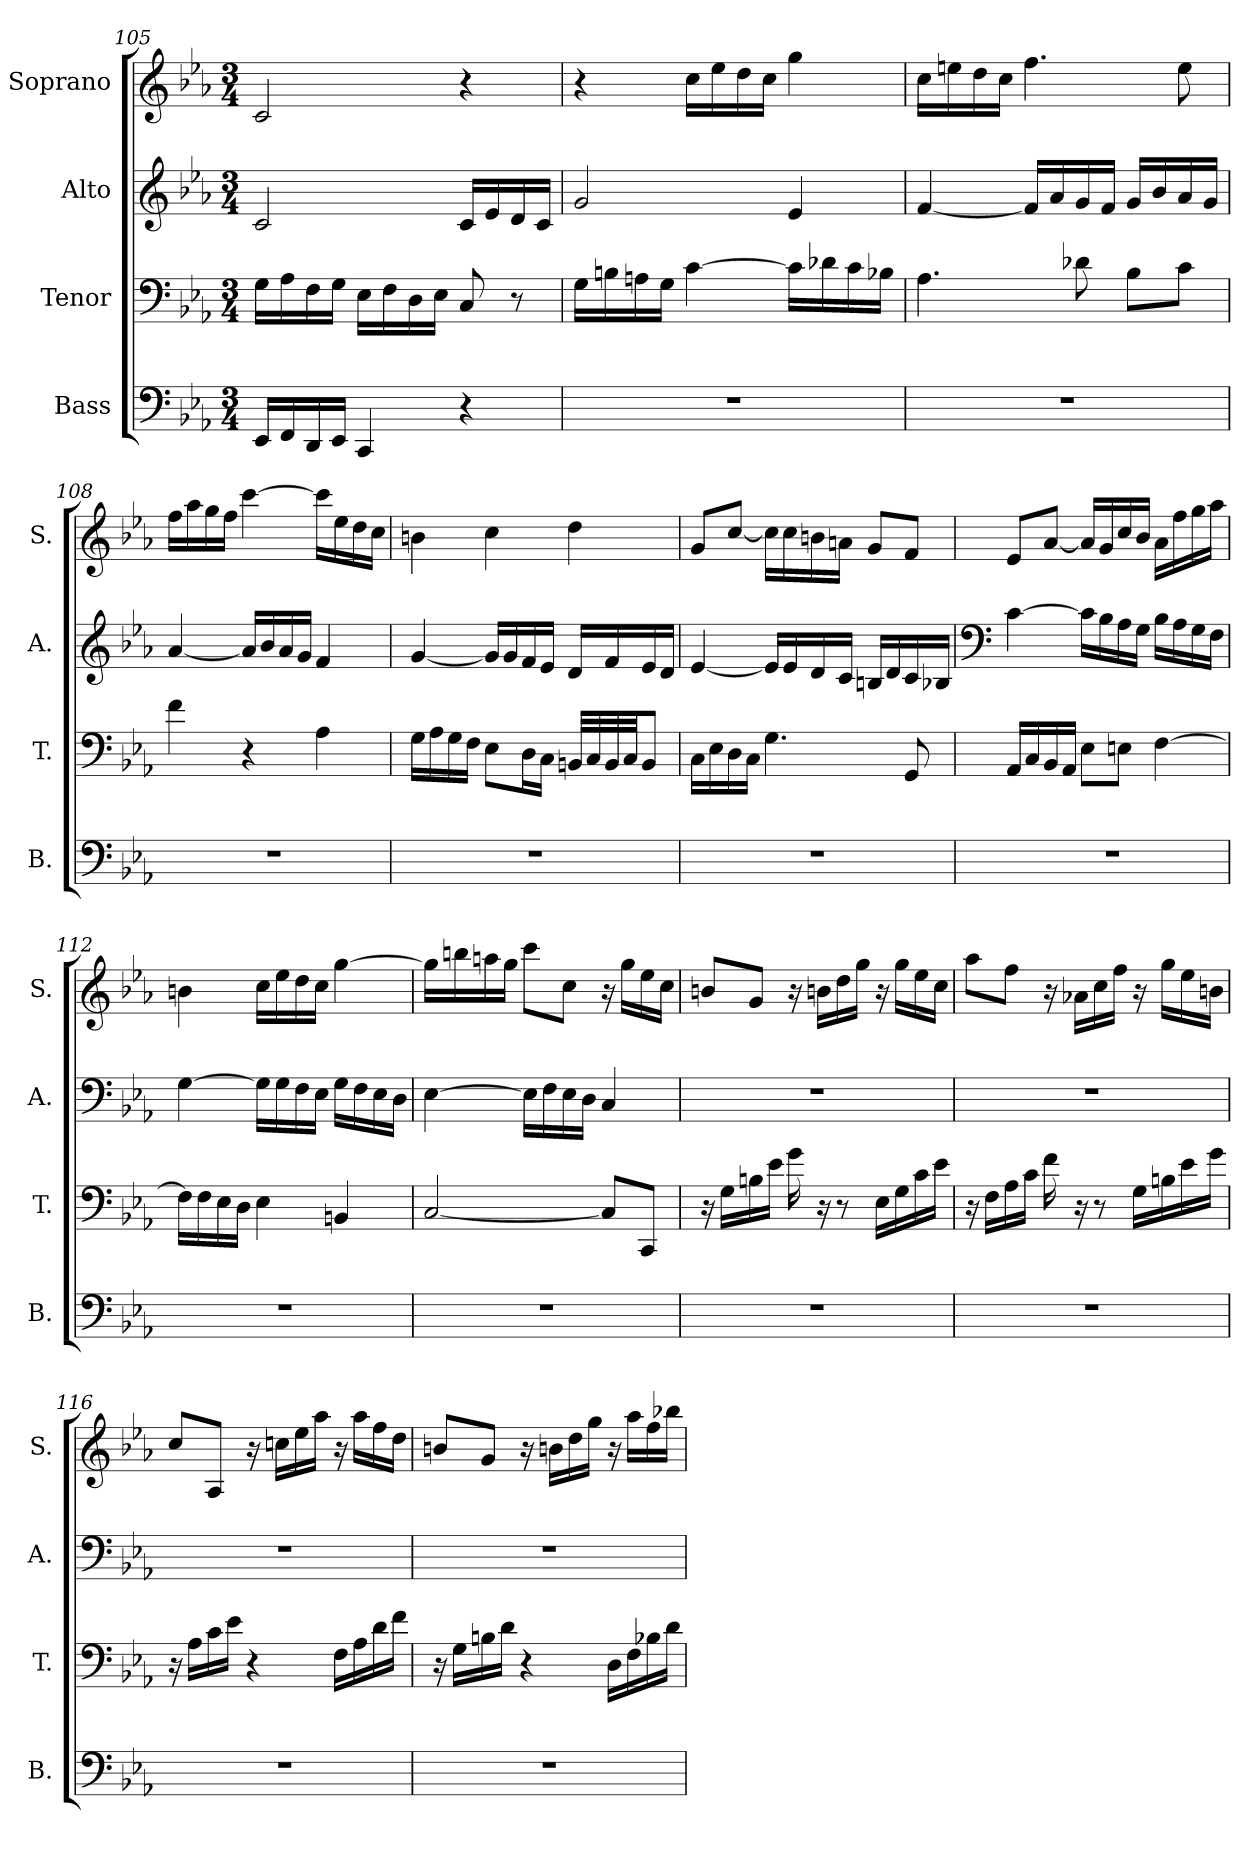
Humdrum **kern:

**kern	**kern	**kern	**kern
*part4	*part3	*part2	*part1
*staff4	*staff3	*staff2	*staff1
*I"Bass	*I"Tenor	*I"Alto	*I"Soprano
*I'B.	*I'T.	*I'A.	*I'S.
*clefF4	*clefF4	*clefG2	*clefG2
*k[b-e-a-]	*k[b-e-a-]	*k[b-e-a-]	*k[b-e-a-]
*M3/4	*M3/4	*M3/4	*M3/4
=105	=105	=105	=105
16EE-/LL	16G\LL	2c/	2c/
16FF/	16A-\	.	.
16DD/	16F\	.	.
16EE-/JJ	16G\JJ	.	.
4CC/	16E-\LL	.	.
.	16F\	.	.
.	16D\	.	.
.	16E-\JJ	.	.
4r	8C/	16c/LL	4r
.	.	16e-/	.
.	8r	16d/	.
.	.	16c/JJ	.
=106	=106	=106	=106
2.r	16G\LL	2g/	4r
.	16Bn\	.	.
.	16An\	.	.
.	16G\JJ	.	.
.	[4c\	.	16cc\LL
.	.	.	16ee-\
.	.	.	16dd\
.	.	.	16cc\JJ
.	16c\LL]	4e-/	4gg\
.	16d-X\	.	.
.	16c\	.	.
.	16B-X\JJ	.	.
!!LO:LB:g=z
=107	=107	=107	=107
2.r	4.A-\	[4f/	16cc\LL
.	.	.	16een\
.	.	.	16dd\
.	.	.	16cc\JJ
.	.	16f/LL]	4.ff\
.	.	16a-/	.
.	8d-X\	16g/	.
.	.	16f/JJ	.
.	8B-\L	16g/LL	.
.	.	16b-/	.
.	8c\J	16a-/	8ee\
.	.	16g/JJ	.
=108	=108	=108	=108
2.r	4f\	[4a-/	16ff\LL
.	.	.	16aa-\
.	.	.	16gg\
.	.	.	16ff\JJ
.	4r	16a-/LL]	[4ccc\
.	.	16b-/	.
.	.	16a-/	.
.	.	16g/JJ	.
.	4A-\	4f/	16ccc\LL]
.	.	.	16ee-\
.	.	.	16dd\
.	.	.	16cc\JJ
=109	=109	=109	=109
2.r	16G\LL	[4g/	4bn\
.	16A-\	.	.
.	16G\	.	.
.	16F\JJ	.	.
.	8E-\L	16g/LL]	4cc\
.	.	16g/	.
.	16D\L	16f/	.
.	16C\JJ	16e-/JJ	.
.	32BBn/LLL	16d/LL	4dd\
.	32C/	.	.
.	32BB/	16f/	.
.	32C/JJ	.	.
.	8BB/J	16e-/	.
.	.	16d/JJ	.
!!LO:LB:g=z
=110	=110	=110	=110
2.r	16C\LL	[4e-/	8g/L
.	16E-\	.	.
.	16D\	.	[8cc/J
.	16C\JJ	.	.
.	4.G\	16e-/LL]	16cc\LL]
.	.	16e-/	16cc\
.	.	16d/	16bn\
.	.	16c/JJ	16an\JJ
.	.	16Bn/LL	8g/L
.	.	16d/	.
.	8GG/	16c/	8f/J
.	.	16B-X/JJ	.
=111	=111	=111	=111
*	*	*clefF4	*
2.r	16AA-/LL	[4c\	8e-/L
.	16C/	.	.
.	16BB-/	.	[8a-/J
.	16AA-/JJ	.	.
.	8E-\L	16c\LL]	16a-/LL]
.	.	16B-\	16g/
.	8En\J	16A-\	16cc/
.	.	16G\JJ	16b-/JJ
.	[4F\	16B-\LL	16a-\LL
.	.	16A-\	16ff\
.	.	16G\	16gg\
.	.	16F\JJ	16aa-\JJ
=112	=112	=112	=112
2.r	16F\LL]	[4G\	4bn\
.	16F\	.	.
.	16E-\	.	.
.	16D\JJ	.	.
.	4E-\	16G\LL]	16cc\LL
.	.	16G\	16ee-\
.	.	16F\	16dd\
.	.	16E-\JJ	16cc\JJ
.	4BBn/	16G\LL	[4gg\
.	.	16F\	.
.	.	16E-\	.
.	.	16D\JJ	.
!!LO:PB:g=z
=113	=113	=113	=113
2.r	[2C/	[4E-\	16gg\LL]
.	.	.	16bbn\
.	.	.	16aan\
.	.	.	16gg\JJ
.	.	16E-\LL]	8ccc\L
.	.	16F\	.
.	.	16E-\	8cc\J
.	.	16D\JJ	.
.	8C/L]	4C/	16r
.	.	.	16gg\LL
.	8CC/J	.	16ee-\
.	.	.	16cc\JJ
=114	=114	=114	=114
2.r	16r	2.r	8bn/L
.	16G\LL	.	.
.	16Bn\	.	8g/J
.	16e-\JJ	.	.
.	16g\	.	16r
.	16r	.	16bn\LL
.	8r	.	16dd\
.	.	.	16gg\JJ
.	16E-\LL	.	16r
.	16G\	.	16gg\LL
.	16c\	.	16ee-\
.	16e-\JJ	.	16cc\JJ
=115	=115	=115	=115
2.r	16r	2.r	8aa-\L
.	16F\LL	.	.
.	16A-\	.	8ff\J
.	16c\JJ	.	.
.	16f\	.	16r
.	16r	.	16a-X\LL
.	8r	.	16cc\
.	.	.	16ff\JJ
.	16G\LL	.	16r
.	16Bn\	.	16gg\LL
.	16e-\	.	16ee-\
.	16g\JJ	.	16bn\JJ
!!LO:LB:g=z
=116	=116	=116	=116
2.r	16r	2.r	8cc/L
.	16A-\LL	.	.
.	16c\	.	8A-/J
.	16e-\JJ	.	.
.	4r	.	16r
.	.	.	16ccn\LL
.	.	.	16ee-\
.	.	.	16aa-\JJ
.	16F\LL	.	16r
.	16A-\	.	16aa-\LL
.	16d\	.	16ff\
.	16f\JJ	.	16dd\JJ
=117	=117	=117	=117
2.r	16r	2.r	8bn/L
.	16G\LL	.	.
.	16Bn\	.	8g/J
.	16d\JJ	.	.
.	4r	.	16r
.	.	.	16bn\LL
.	.	.	16dd\
.	.	.	16gg\JJ
.	16D\LL	.	16r
.	16F\	.	16aa-\LL
.	16B-X\	.	16ff\
.	16d\JJ	.	16bb-X\JJ
=	=	=	=
*-	*-	*-	*-
